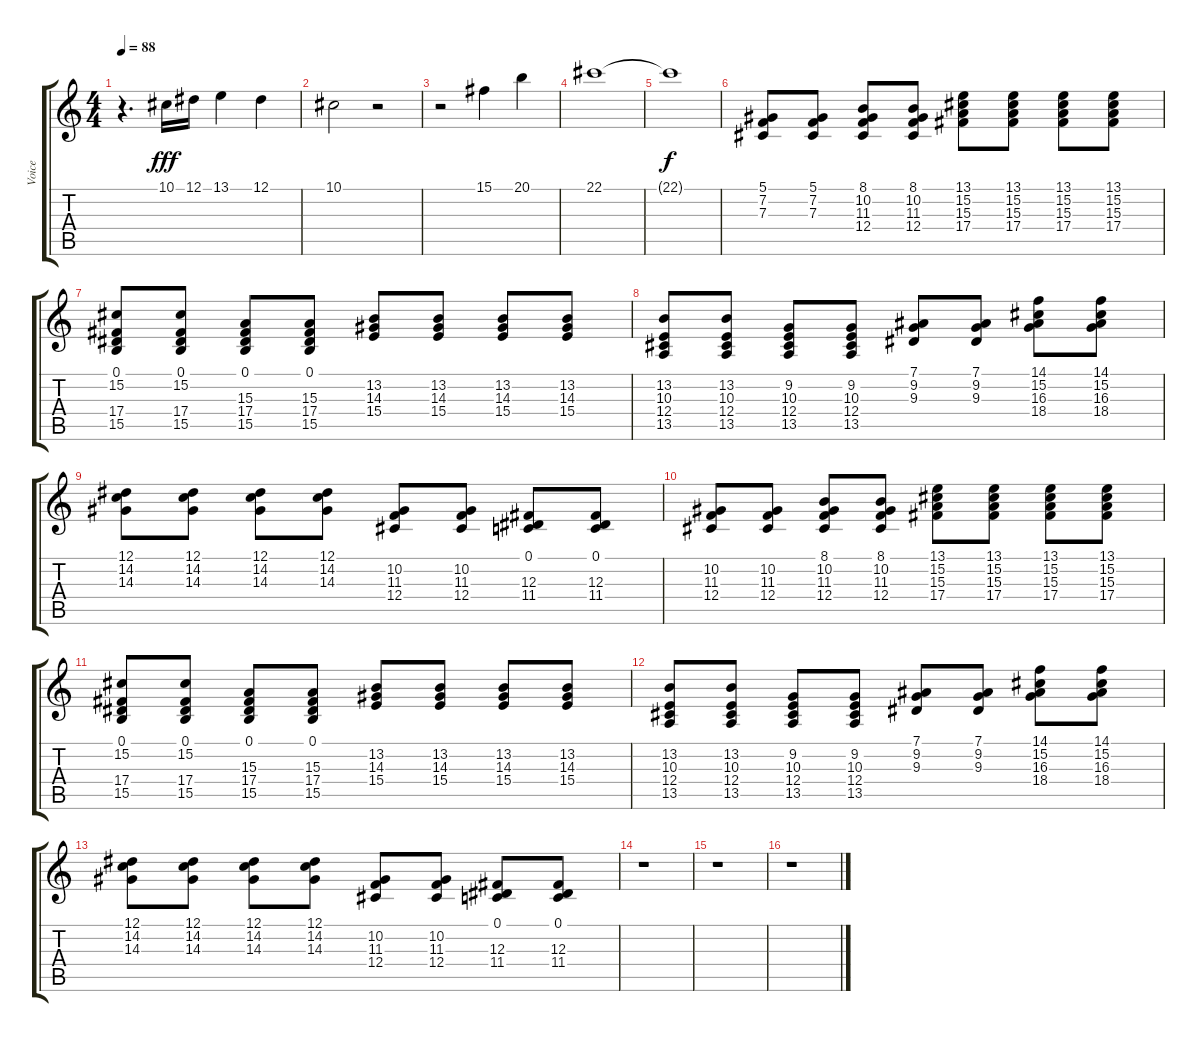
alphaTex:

\track ("Voice" "Voice") {instrument synthvoice}
\staff {score tabs}
\tuning (Eb4 Bb3 Gb3 Db3 Ab2 Eb2) {hide}
\ts (4 4)
\tempo 88
\clef g2
\ks c
r.4{d dy fff} 10.1.16 12.1.16 13.1.4 12.1.4 |
10.1.2 r.2 |
r.2 15.1.4 20.1.4 |
22.1.1 |
22.1{t}.1{dy f} |
(5.1 7.2 7.3).8{volume 12 instrument stringensemble1} (5.1 7.2 7.3).8 (8.1 10.2 11.3 12.4).8 (8.1 10.2 11.3 12.4).8 (13.1 15.2 15.3 17.4).8{instrument stringensemble1} (13.1 15.2 15.3 17.4).8 (13.1 15.2 15.3 17.4).8 (13.1 15.2 15.3 17.4).8 |
(0.1 15.2 17.4 15.5).8{volume 12 instrument stringensemble1} (0.1 15.2 17.4 15.5).8 (0.1 15.3 17.4 15.5).8 (0.1 15.3 17.4 15.5).8 (13.2 14.3 15.4).8{instrument stringensemble1} (13.2 14.3 15.4).8 (13.2 14.3 15.4).8 (13.2 14.3 15.4).8 |
(13.2 10.3 12.4 13.5).8{volume 12 instrument stringensemble1} (13.2 10.3 12.4 13.5).8 (9.2 10.3 12.4 13.5).8 (9.2 10.3 12.4 13.5).8 (7.1 9.2 9.3).8{instrument stringensemble1} (7.1 9.2 9.3).8 (14.1 15.2 16.3 18.4).8 (14.1 15.2 16.3 18.4).8 |
(12.1 14.2 14.3).8{volume 12 instrument stringensemble1} (12.1 14.2 14.3).8 (12.1 14.2 14.3).8 (12.1 14.2 14.3).8 (10.2 11.3 12.4).8{instrument stringensemble1} (10.2 11.3 12.4).8 (0.1 12.3 11.4).8 (0.1 12.3 11.4).8 |
(10.2 11.3 12.4).8{volume 12 instrument stringensemble1} (10.2 11.3 12.4).8 (8.1 10.2 11.3 12.4).8 (8.1 10.2 11.3 12.4).8 (13.1 15.2 15.3 17.4).8{instrument stringensemble1} (13.1 15.2 15.3 17.4).8 (13.1 15.2 15.3 17.4).8 (13.1 15.2 15.3 17.4).8 |
(0.1 15.2 17.4 15.5).8{volume 12 instrument stringensemble1} (0.1 15.2 17.4 15.5).8 (0.1 15.3 17.4 15.5).8 (0.1 15.3 17.4 15.5).8 (13.2 14.3 15.4).8{instrument stringensemble1} (13.2 14.3 15.4).8 (13.2 14.3 15.4).8 (13.2 14.3 15.4).8 |
(13.2 10.3 12.4 13.5).8{volume 12 instrument stringensemble1} (13.2 10.3 12.4 13.5).8 (9.2 10.3 12.4 13.5).8 (9.2 10.3 12.4 13.5).8 (7.1 9.2 9.3).8{instrument stringensemble1} (7.1 9.2 9.3).8 (14.1 15.2 16.3 18.4).8 (14.1 15.2 16.3 18.4).8 |
(12.1 14.2 14.3).8{volume 12 instrument stringensemble1} (12.1 14.2 14.3).8 (12.1 14.2 14.3).8 (12.1 14.2 14.3).8 (10.2 11.3 12.4).8{instrument stringensemble1} (10.2 11.3 12.4).8 (0.1 12.3 11.4).8 (0.1 12.3 11.4).8 |
r.1{volume 6 instrument synthvoice} |
r.1 |
r.1
